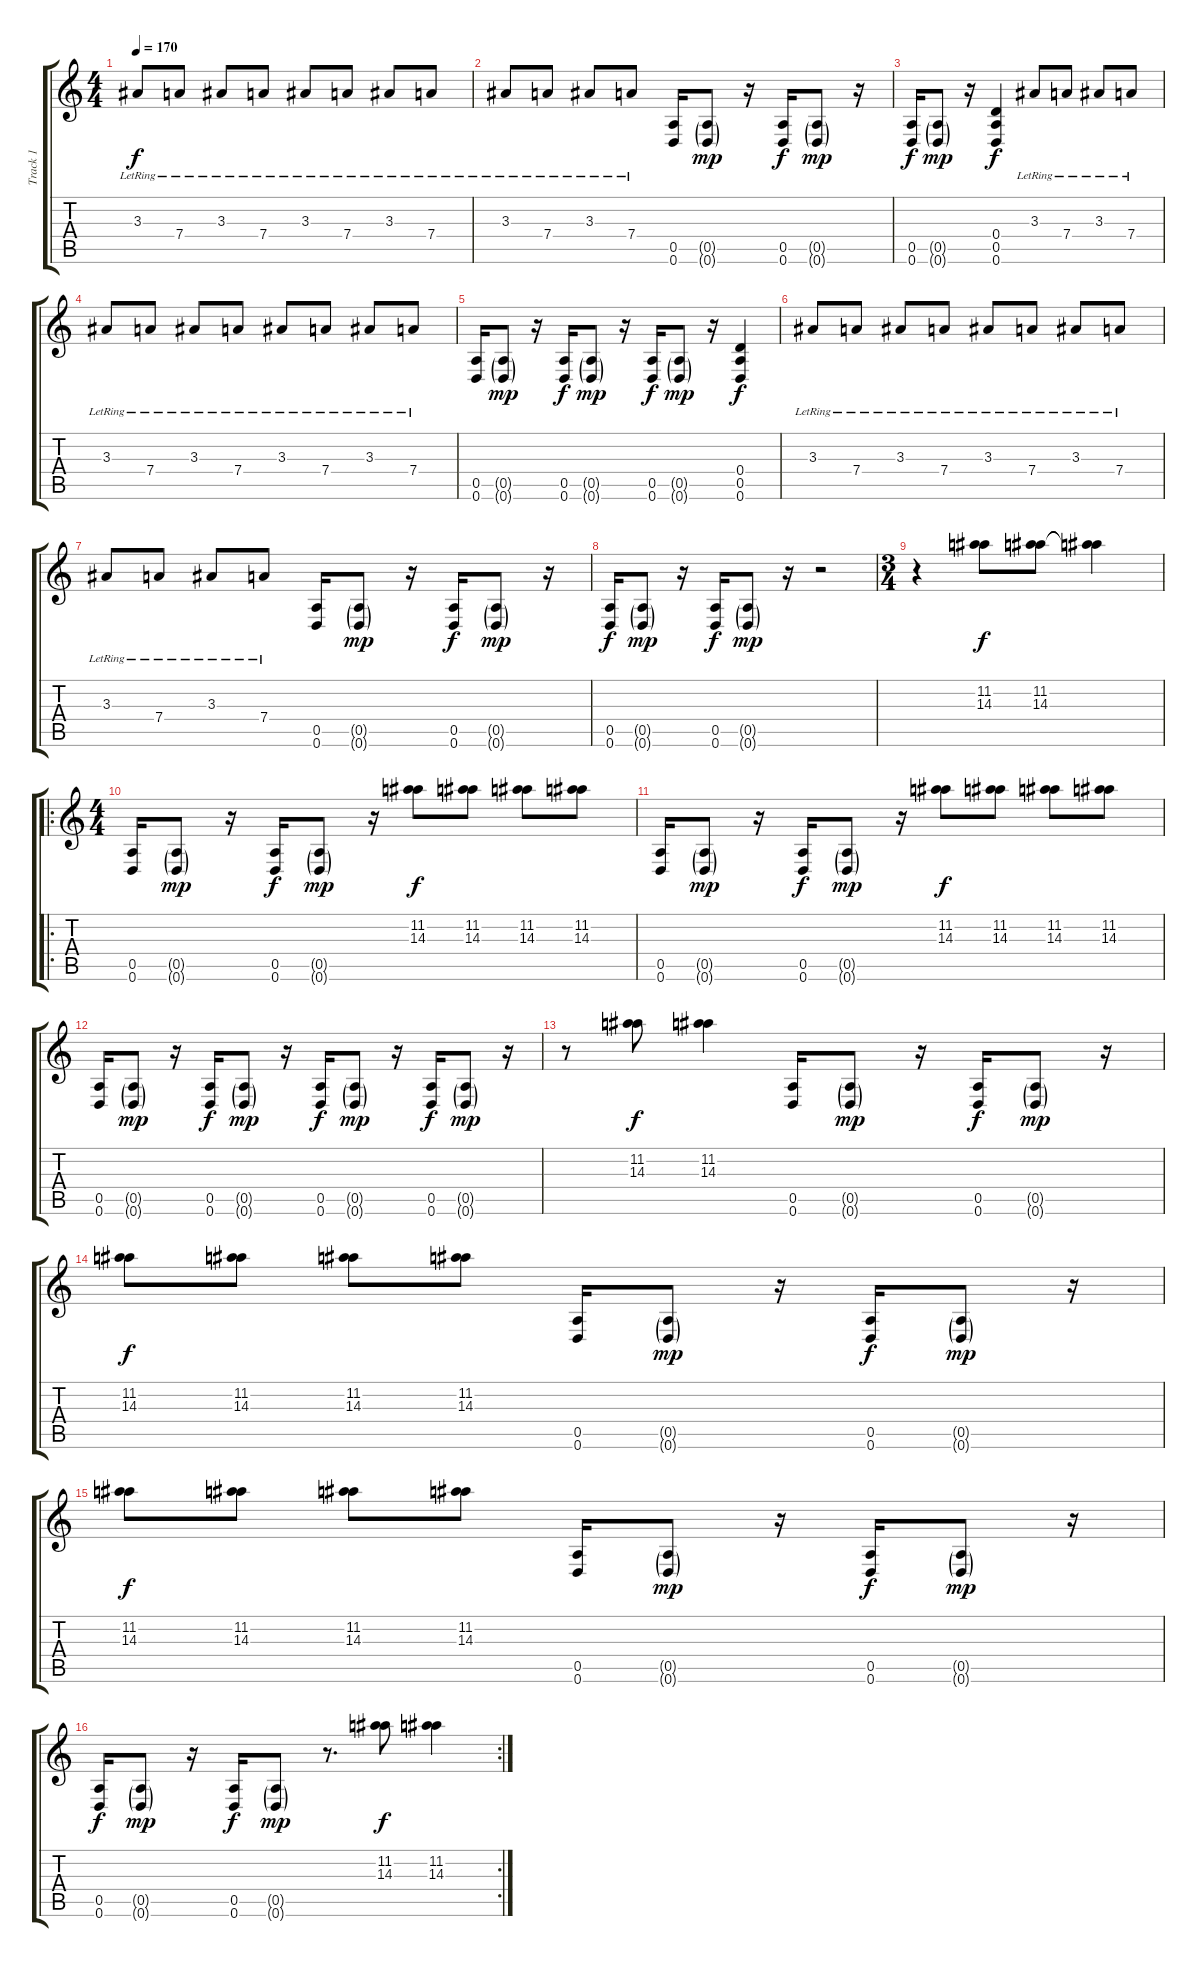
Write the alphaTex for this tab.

\track ("Track 1" "Track 1") {instrument overdrivenguitar}
\staff {score tabs}
\tuning (E4 B3 G3 D3 A2 D2) {hide}
\ts (4 4)
\tempo 170
\clef g2
\ks c
3.3{lr}.8{dy f} 7.4{lr}.8 3.3{lr}.8 7.4{lr}.8 3.3{lr}.8 7.4{lr}.8 3.3{lr}.8 7.4{lr}.8 |
3.3{lr}.8 7.4{lr}.8 3.3{lr}.8 7.4{lr}.8 (0.5 0.6).16 (0.5{g} 0.6{g}).8{dy mp} r.16 (0.5 0.6).16{dy f} (0.5{g} 0.6{g}).8{dy mp} r.16 |
(0.5 0.6).16{dy f} (0.5{g} 0.6{g}).8{dy mp} r.16 (0.4 0.5 0.6).4{dy f} 3.3{lr}.8 7.4{lr}.8 3.3{lr}.8 7.4{lr}.8 |
3.3{lr}.8 7.4{lr}.8 3.3{lr}.8 7.4{lr}.8 3.3{lr}.8 7.4{lr}.8 3.3{lr}.8 7.4{lr}.8 |
(0.5 0.6).16 (0.5{g} 0.6{g}).8{dy mp} r.16 (0.5 0.6).16{dy f} (0.5{g} 0.6{g}).8{dy mp} r.16 (0.5 0.6).16{dy f} (0.5{g} 0.6{g}).8{dy mp} r.16 (0.4 0.5 0.6).4{dy f} |
3.3{lr}.8 7.4{lr}.8 3.3{lr}.8 7.4{lr}.8 3.3{lr}.8 7.4{lr}.8 3.3{lr}.8 7.4{lr}.8 |
3.3{lr}.8 7.4{lr}.8 3.3{lr}.8 7.4{lr}.8 (0.5 0.6).16 (0.5{g} 0.6{g}).8{dy mp} r.16 (0.5 0.6).16{dy f} (0.5{g} 0.6{g}).8{dy mp} r.16 |
(0.5 0.6).16{dy f} (0.5{g} 0.6{g}).8{dy mp} r.16 (0.5 0.6).16{dy f} (0.5{g} 0.6{g}).8{dy mp} r.16 r.2 |
\ts (3 4)
r.4 (11.2 14.3).8{dy f} (11.2 14.3).8 (11.2{t} 14.3{t}).4 |
\ro
\ts (4 4)
(0.5 0.6).16 (0.5{g} 0.6{g}).8{dy mp} r.16 (0.5 0.6).16{dy f} (0.5{g} 0.6{g}).8{dy mp} r.16 (11.2 14.3).8{dy f} (11.2 14.3).8 (11.2 14.3).8 (11.2 14.3).8 |
(0.5 0.6).16 (0.5{g} 0.6{g}).8{dy mp} r.16 (0.5 0.6).16{dy f} (0.5{g} 0.6{g}).8{dy mp} r.16 (11.2 14.3).8{dy f} (11.2 14.3).8 (11.2 14.3).8 (11.2 14.3).8 |
(0.5 0.6).16 (0.5{g} 0.6{g}).8{dy mp} r.16 (0.5 0.6).16{dy f} (0.5{g} 0.6{g}).8{dy mp} r.16 (0.5 0.6).16{dy f} (0.5{g} 0.6{g}).8{dy mp} r.16 (0.5 0.6).16{dy f} (0.5{g} 0.6{g}).8{dy mp} r.16 |
r.8 (11.2 14.3).8{dy f} (11.2 14.3).4 (0.5 0.6).16 (0.5{g} 0.6{g}).8{dy mp} r.16 (0.5 0.6).16{dy f} (0.5{g} 0.6{g}).8{dy mp} r.16 |
(11.2 14.3).8{dy f} (11.2 14.3).8 (11.2 14.3).8 (11.2 14.3).8 (0.5 0.6).16 (0.5{g} 0.6{g}).8{dy mp} r.16 (0.5 0.6).16{dy f} (0.5{g} 0.6{g}).8{dy mp} r.16 |
(11.2 14.3).8{dy f} (11.2 14.3).8 (11.2 14.3).8 (11.2 14.3).8 (0.5 0.6).16 (0.5{g} 0.6{g}).8{dy mp} r.16 (0.5 0.6).16{dy f} (0.5{g} 0.6{g}).8{dy mp} r.16 |
\rc 2
(0.5 0.6).16{dy f} (0.5{g} 0.6{g}).8{dy mp} r.16 (0.5 0.6).16{dy f} (0.5{g} 0.6{g}).8{dy mp} r.8{d} (11.2 14.3).8{dy f} (11.2 14.3).4
